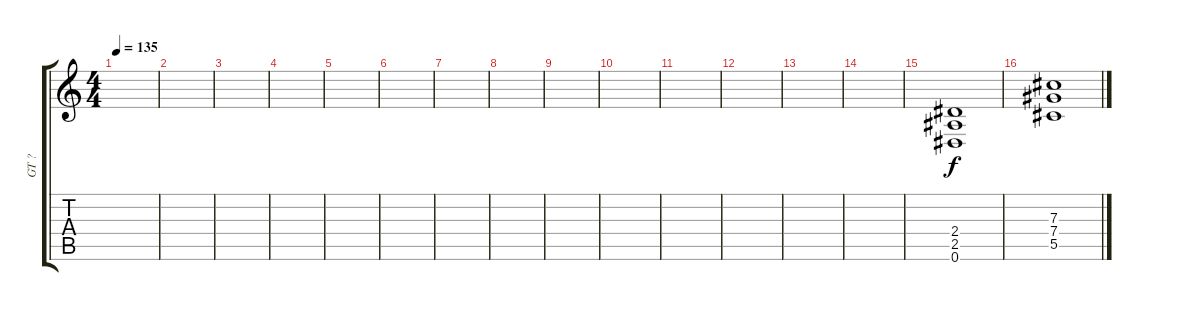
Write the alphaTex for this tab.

\track ("GT ?" "GT ?") {instrument distortionguitar}
\staff {score tabs}
\tuning (Eb4 Bb3 Gb3 Db3 Ab2 Eb2) {hide}
\ts (4 4)
\tempo 135
\clef g2
\ks c
|
|
|
|
|
|
|
|
|
|
|
|
|
|
(2.4 2.5 0.6).1 |
(7.3 7.4 5.5).1
